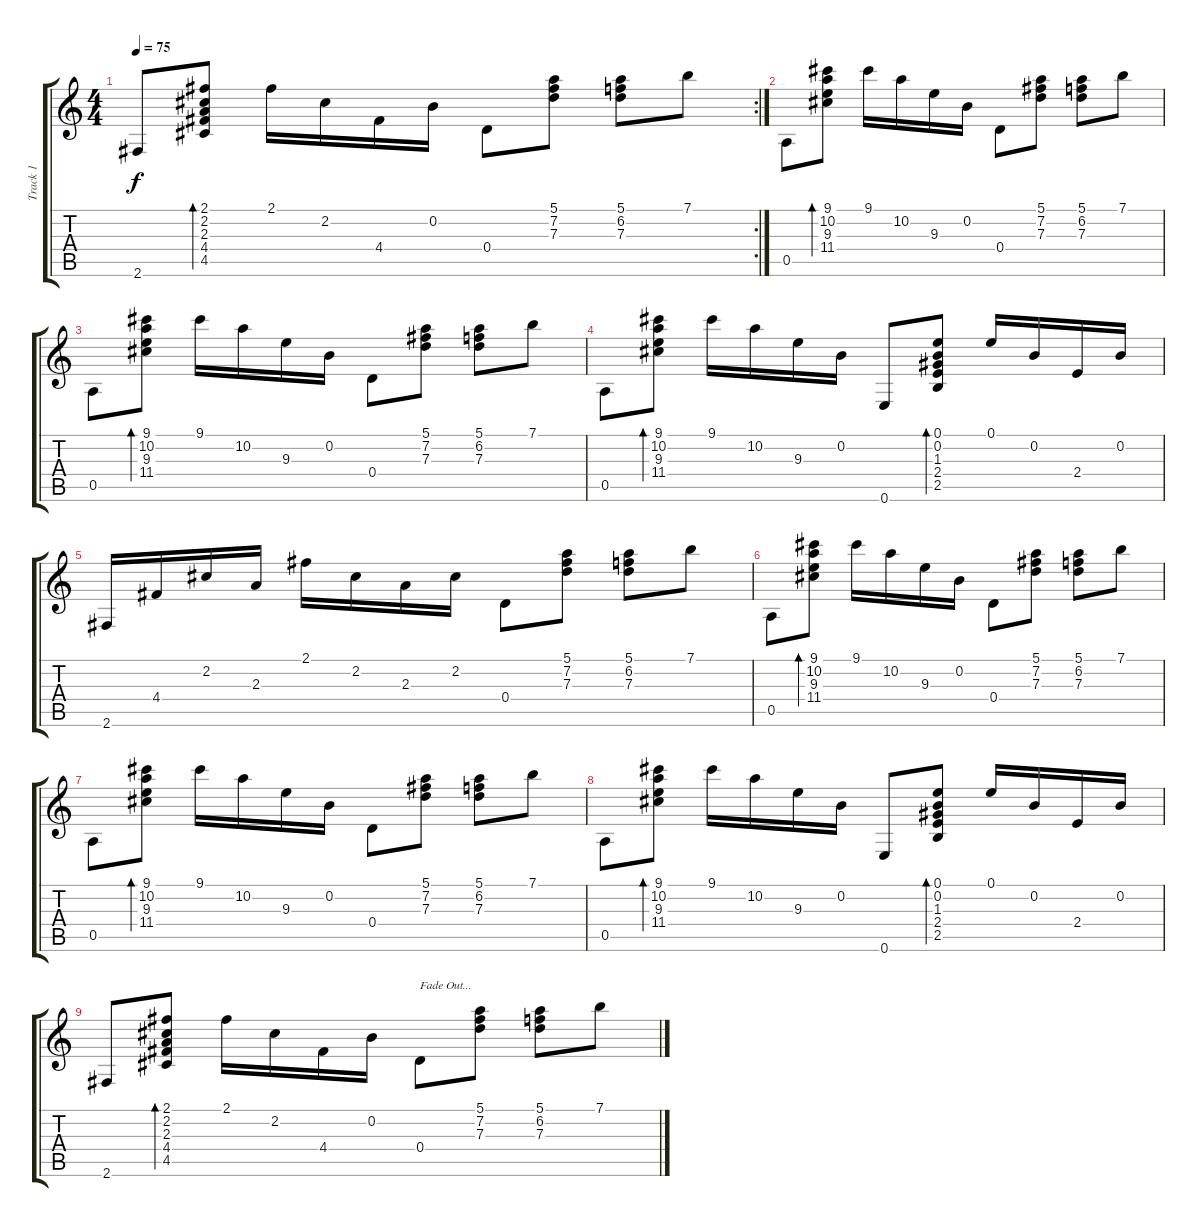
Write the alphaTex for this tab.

\track ("Track 1" "Track 1") {instrument acousticguitarnylon}
\staff {score tabs}
\tuning (E4 B3 G3 D3 A2 E2) {hide}
\rc 2
\ts (4 4)
\tempo 75
\clef g2
\ks c
2.6.8{dy f} (2.1 2.2 2.3 4.4 4.5).8{bd 240} 2.1.16 2.2.16 4.4.16 0.2.16 0.4.8 (5.1 7.2 7.3).8 (5.1 6.2 7.3).8 7.1.8 |
0.5.8 (9.1 10.2 9.3 11.4).8{bd 240} 9.1.16 10.2.16 9.3.16 0.2.16 0.4.8 (5.1 7.2 7.3).8 (5.1 6.2 7.3).8 7.1.8 |
0.5.8 (9.1 10.2 9.3 11.4).8{bd 240} 9.1.16 10.2.16 9.3.16 0.2.16 0.4.8 (5.1 7.2 7.3).8 (5.1 6.2 7.3).8 7.1.8 |
0.5.8 (9.1 10.2 9.3 11.4).8{bd 240} 9.1.16 10.2.16 9.3.16 0.2.16 0.6.8 (0.1 0.2 1.3 2.4 2.5).8{bd 240} 0.1.16 0.2.16 2.4.16 0.2.16 |
2.6.16 4.4.16 2.2.16 2.3.16 2.1.16 2.2.16 2.3.16 2.2.16 0.4.8 (5.1 7.2 7.3).8 (5.1 6.2 7.3).8 7.1.8 |
0.5.8 (9.1 10.2 9.3 11.4).8{bd 240} 9.1.16 10.2.16 9.3.16 0.2.16 0.4.8 (5.1 7.2 7.3).8 (5.1 6.2 7.3).8 7.1.8 |
0.5.8 (9.1 10.2 9.3 11.4).8{bd 240} 9.1.16 10.2.16 9.3.16 0.2.16 0.4.8 (5.1 7.2 7.3).8 (5.1 6.2 7.3).8 7.1.8 |
0.5.8 (9.1 10.2 9.3 11.4).8{bd 240} 9.1.16 10.2.16 9.3.16 0.2.16 0.6.8 (0.1 0.2 1.3 2.4 2.5).8{bd 240} 0.1.16 0.2.16 2.4.16 0.2.16 |
2.6.8 (2.1 2.2 2.3 4.4 4.5).8{bd 240} 2.1.16 2.2.16 4.4.16 0.2.16 0.4.8{txt "Fade Out..."} (5.1 7.2 7.3).8 (5.1 6.2 7.3).8 7.1.8
